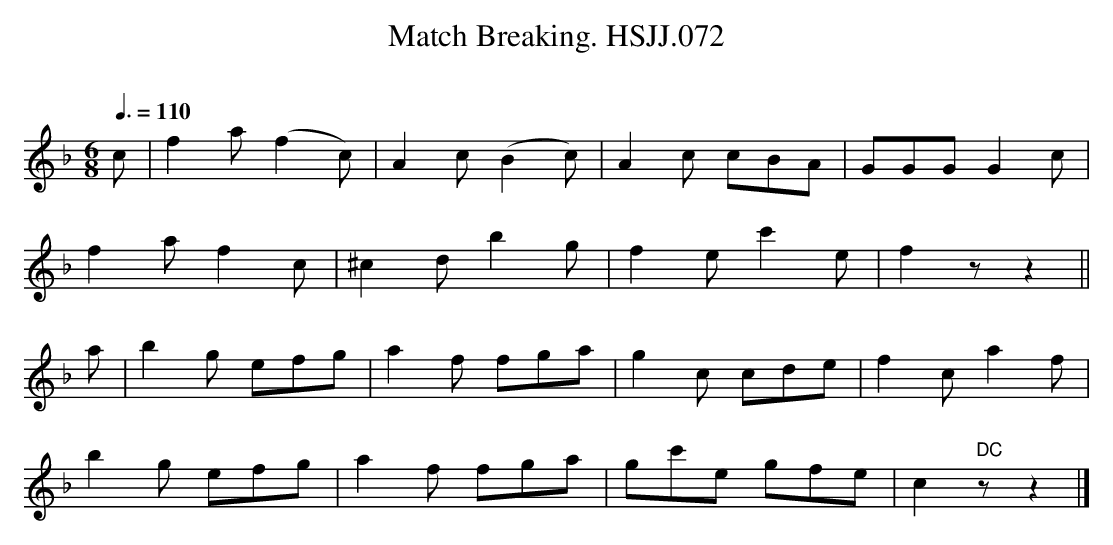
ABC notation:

X:1
T:Match Breaking. HSJJ.072
M:6/8
L:1/8
Q:3/8=110
O:
K:F
c|f2a(f2c)|A2c(B2c)|A2c cBA|GGGG2c|
f2af2c|^c2db2g|f2ec'2e|f2zz2||
a|b2g efg|a2f fga|g2c cde|f2ca2f|
b2g efg|a2f fga|gc'e gfe|c2" DC"zz2|]
